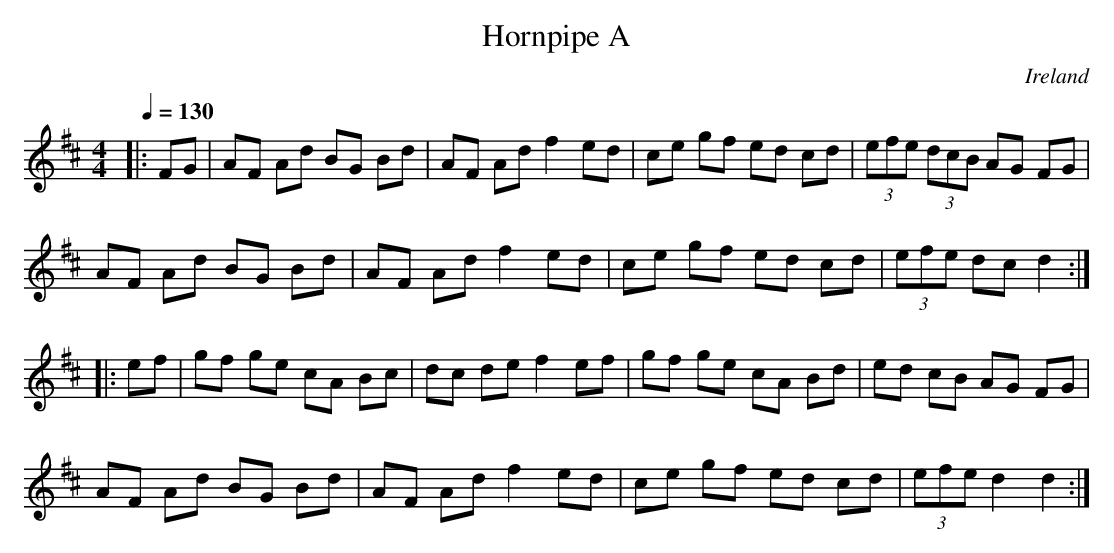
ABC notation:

X:1
T:Hornpipe A
O:Ireland
M:4/4
Q:1/4=130
K:D
|: FG| AF Ad BG Bd|AF Ad f2ed| ce gf ed cd|(3efe (3dcB AG FG|
AF Ad BG Bd|AF Ad f2 ed| ce gf ed cd|(3efe dc d2 :|
|: ef|gf ge cA Bc|dc de f2 ef|gf ge cA Bd|ed cB AG FG|
AF Ad BG Bd|AF Ad f2 ed|ce gf ed cd|(3efe d2 d2:|
